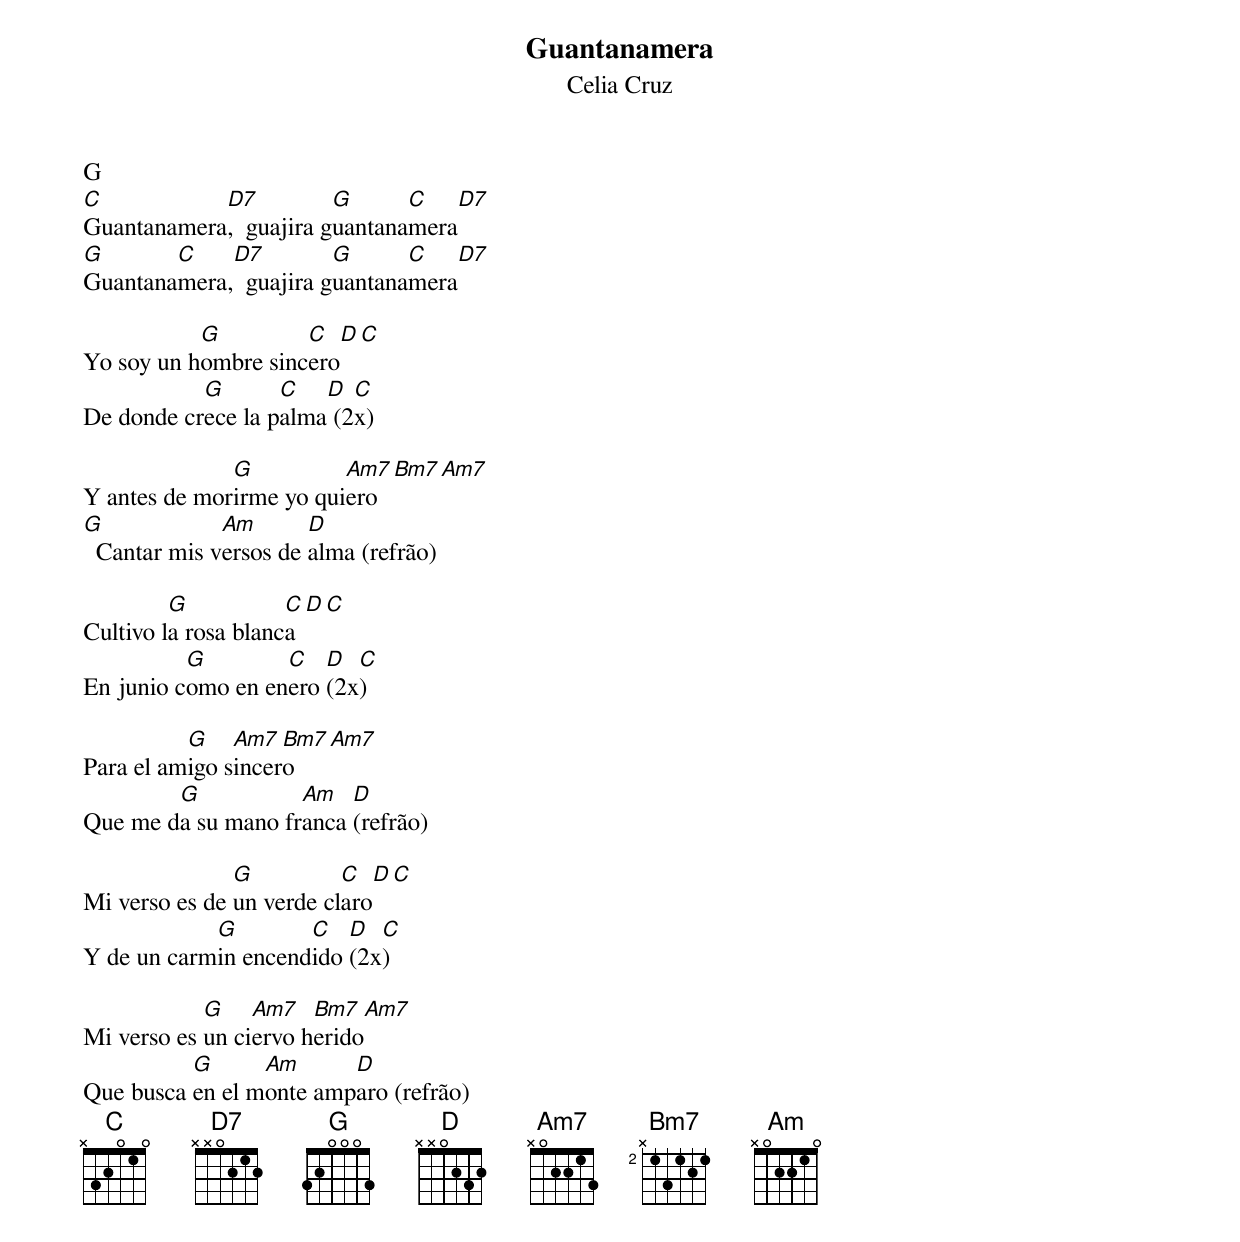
Guantanamera
Celia Cruz

G
C           D7          G      C    D7
Guantanamera,  guajira guantanamera
G       C    D7         G      C    D7
Guantanamera,  guajira guantanamera

           G         C   D  C
Yo soy un hombre sincero
           G       C   D  C
De donde crece la palma (2x)

              G          Am7  Bm7  Am7
Y antes de morirme yo quiero
G             Am       D
  Cantar mis versos de alma (refrão)

         G           C  D  C
Cultivo la rosa blanca
          G        C   D  C
En junio como en enero (2x)

          G    Am7  Bm7  Am7
Para el amigo sincero
        G           Am   D
Que me da su mano franca (refrão)

               G          C   D  C
Mi verso es de un verde claro
            G        C   D  C
Y de un carmin encendido (2x)

            G    Am7   Bm7   Am7
Mi verso es un ciervo herido
          G      Am      D
Que busca en el monte amparo (refrão)
